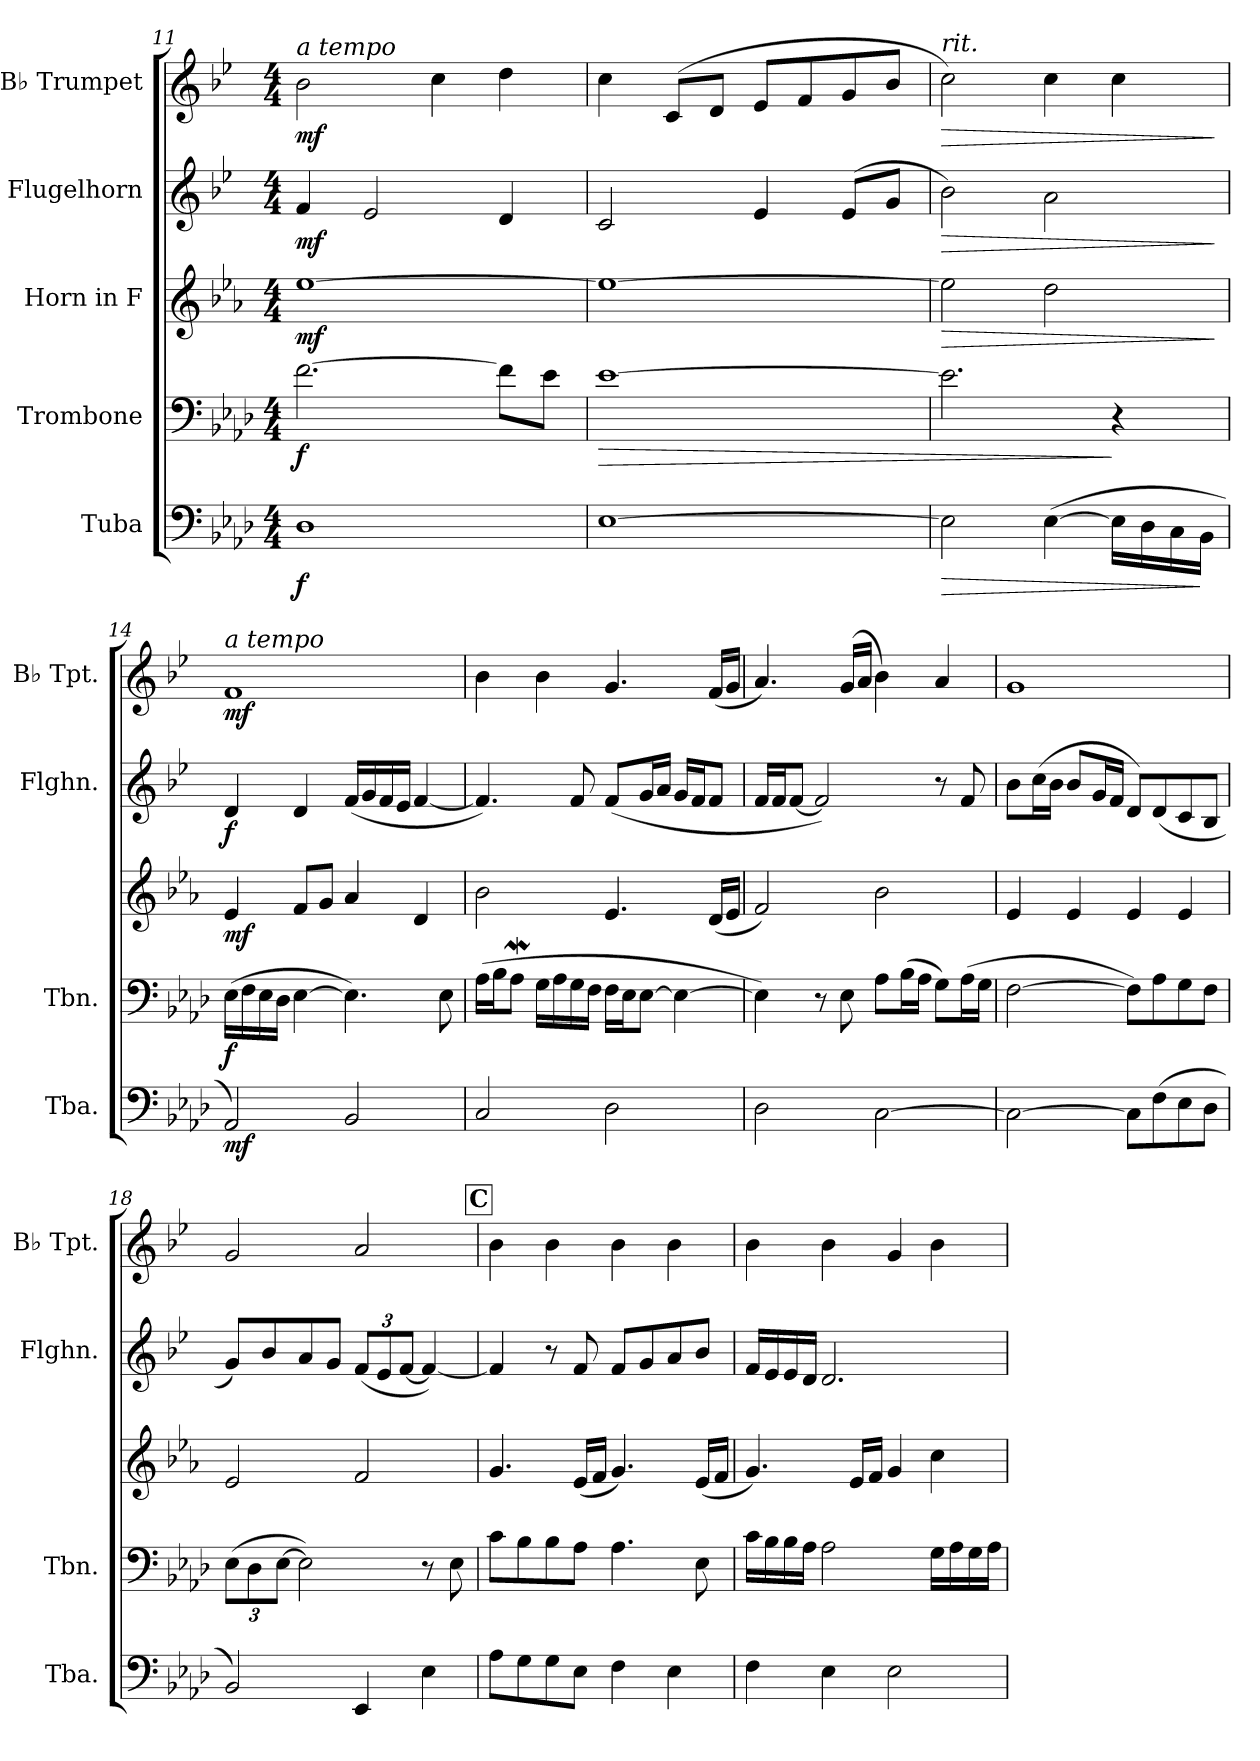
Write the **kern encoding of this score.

**kern	**dynam	**kern	**dynam	**kern	**dynam	**kern	**dynam	**kern	**dynam
*part5	*part5	*part4	*part4	*part3	*part3	*part2	*part2	*part1	*part1
*staff5	*staff5	*staff4	*staff4	*staff3	*staff3	*staff2	*staff2	*staff1	*staff1
*I"Tuba	*	*I"Trombone	*	*I"Horn in F	*	*I"Flugelhorn	*	*I"B♭ Trumpet	*
*I'Tba.	*	*I'Tbn.	*	*	*	*I'Flghn.	*	*I'B♭ Tpt.	*
!!LO:PB:g=z
*clefF4	*	*clefF4	*	*clefG2	*	*clefG2	*	*clefG2	*
*	*	*	*	*ITrd4c7	*	*ITrd4c7	*	*ITrd1c2	*
*k[b-e-a-d-]	*	*k[b-e-a-d-]	*	*k[b-e-a-d-]	*	*k[b-e-a-]	*	*k[b-e-a-d-]	*
*M4/4	*	*M4/4	*	*M4/4	*	*M4/4	*	*M4/4	*
*MM60	*	*MM60	*	*MM60	*	*MM60	*	*MM60	*
=11	=11	=11	=11	=11	=11	=11	=11	=11	=11
!	!	!	!	!	!	!	!	!LO:TX:a:i:t=a tempo	!
!	!LO:DY:b	!	!LO:DY:b	!	!LO:DY:b	!	!LO:DY:b	!	!LO:DY:b
1D-	f	[2.f\	f	[1a-	mf	4B-/	mf	2a-\	mf
.	.	.	.	.	.	2A-/	.	.	.
.	.	.	.	.	.	.	.	4b-\	.
.	.	8f\L]	.	.	.	4G/	.	4cc\	.
.	.	8e-\J	.	.	.	.	.	.	.
=12	=12	=12	=12	=12	=12	=12	=12	=12	=12
!	!	!	!LO:HP:b	!	!	!	!	!	!
[1E-	.	[1e-	>	1a-_	.	2F/	.	4b-\	.
*	*	*	*	*	*	*	*	*MM56	*
.	.	.	.	.	.	.	.	(>8B-/L	.
.	.	.	.	.	.	.	.	8c/J	.
.	.	.	.	.	.	4A-/	.	8d-/L	.
.	.	.	.	.	.	.	.	8e-/	.
.	.	.	.	.	.	(>8A-/L	.	8f/	.
.	.	.	.	.	.	8c/J	.	8a-/J	.
=13	=13	=13	=13	=13	=13	=13	=13	=13	=13
*	*	*	*	*	*	*	*	*MM50	*
!	!	!	!	!	!	!	!	!LO:TX:a:i:t=rit.	!
!	!LO:HP:b	!	!	!	!LO:HP:b	!	!LO:HP:b	!	!LO:HP:b
2E-\]	>	2.e-\]	.	2a-\]	>	2e-\)	>	2b-\)	>
(>[4E-\	.	.	.	2g\	.	2d\	.	4b-\	.
16E-\LL]	.	4r	]	.	.	.	.	4b-\	.
16D-\	.	.	.	.	.	.	.	.	.
16C\	.	.	.	.	.	.	.	.	.
16BB-\JJ	]	.	.	.	.	.	.	.	.
.	.	.	.	.	]	.	]	.	]
=14	=14	=14	=14	=14	=14	=14	=14	=14	=14
!!LO:REH:place=s1:a:B:fs=14:t=B
*	*	*	*	*	*	*	*	*MM60	*
!	!	!	!	!	!	!	!	!LO:TX:a:i:t=a tempo	!
!	!LO:DY:b	!	!LO:DY:b	!	!LO:DY:b	!	!LO:DY:b	!	!LO:DY:b
2AA-/)	mf	(<16E-\LL	f	4A-/	mf	4G/	f	1e-	mf
.	.	16F\	.	.	.	.	.	.	.
.	.	16E-\	.	.	.	.	.	.	.
.	.	16D-\JJ	.	.	.	.	.	.	.
.	.	[4E-\	.	8B-/L	.	4G/	.	.	.
.	.	.	.	8c/J	.	.	.	.	.
2BB-/	.	4.E-\])	.	4d-/	.	(<16B-/LL	.	.	.
.	.	.	.	.	.	16c/	.	.	.
.	.	.	.	.	.	16B-/	.	.	.
.	.	.	.	.	.	16A-/JJ	.	.	.
.	.	.	.	4G/	.	[4B-/	.	.	.
.	.	8E-\	.	.	.	.	.	.	.
=15	=15	=15	=15	=15	=15	=15	=15	=15	=15
2C/	.	(>16A-\LL	.	2e-\	.	4.B-/])	.	4a-\	.
.	.	16B-\J	.	.	.	.	.	.	.
.	.	8A-w\J	.	.	.	.	.	.	.
.	.	16G\LL	.	.	.	.	.	4a-\	.
.	.	16A-\	.	.	.	.	.	.	.
.	.	16G\	.	.	.	8B-/	.	.	.
.	.	16F\JJ	.	.	.	.	.	.	.
2D-\	.	16F\LL	.	4.A-/	.	(>8B-/L	.	4.f/	.
.	.	16E-\J	.	.	.	.	.	.	.
.	.	[8E-\J	.	.	.	16c/L	.	.	.
.	.	.	.	.	.	16d/JJ	.	.	.
.	.	4E-\_	.	.	.	16c/LL	.	.	.
.	.	.	.	.	.	16B-/J	.	.	.
.	.	.	.	(<16G/LL	.	8B-/J	.	(>16e-/LL	.
.	.	.	.	16A-/JJ	.	.	.	16f/JJ	.
!!LO:LB:g=z
=16	=16	=16	=16	=16	=16	=16	=16	=16	=16
2D-\	.	4E-\])	.	2B-/)	.	16B-/LL	.	4.g/)	.
.	.	.	.	.	.	16B-/J	.	.	.
.	.	.	.	.	.	[8B-/J	.	.	.
.	.	8r	.	.	.	2B-/])	.	.	.
.	.	8E-\	.	.	.	.	.	(>16f/LL	.
.	.	.	.	.	.	.	.	16g/JJ	.
[2C\	.	8A-\L	.	2e-\	.	.	.	4a-\)	.
.	.	(>16B-\L	.	.	.	.	.	.	.
.	.	16A-\JJ	.	.	.	.	.	.	.
.	.	8G\L)	.	.	.	8r	.	4g/	.
.	.	(>16A-\L	.	.	.	8B-/	.	.	.
.	.	16G\JJ	.	.	.	.	.	.	.
=17	=17	=17	=17	=17	=17	=17	=17	=17	=17
2C\_	.	[2F\	.	4A-/	.	8e-\L	.	1f	.
.	.	.	.	.	.	(>16f\L	.	.	.
.	.	.	.	.	.	16e-\JJ	.	.	.
.	.	.	.	4A-/	.	8e-/L	.	.	.
.	.	.	.	.	.	16c/L	.	.	.
.	.	.	.	.	.	16B-/JJ	.	.	.
8C\L]	.	8F\L])	.	4A-/	.	8G/L)	.	.	.
(>8F\	.	8A-\	.	.	.	(<8G/	.	.	.
8E-\	.	8G\	.	4A-/	.	8F/	.	.	.
8D-\J	.	8F\J	.	.	.	8E-/J	.	.	.
=18	=18	=18	=18	=18	=18	=18	=18	=18	=18
*	*	*Xbrackettup	*	*	*	*	*	*	*
2BB-/)	.	(<12E-\L	.	2A-/	.	8c/L)	.	2f/	.
.	.	12D-\	.	.	.	.	.	.	.
.	.	.	.	.	.	8e-/	.	.	.
.	.	[12E-\J	.	.	.	.	.	.	.
.	.	2E-\])	.	.	.	8d/	.	.	.
.	.	.	.	.	.	8c/J	.	.	.
*	*	*	*	*	*	*Xbrackettup	*	*	*
4EE-/	.	.	.	2B-/	.	(<12B-/L	.	2g/	.
.	.	.	.	.	.	12A-/	.	.	.
.	.	.	.	.	.	[12B-/J	.	.	.
4E-\	.	8r	.	.	.	4B-/_)	.	.	.
.	.	8E-\	.	.	.	.	.	.	.
!!LO:REH:place=s1:a:B:fs=14:t=C
=19	=19	=19	=19	=19	=19	=19	=19	=19	=19
8A-\L	.	8c\L	.	4.c/	.	4B-/]	.	4a-\	.
8G\	.	8B-\	.	.	.	.	.	.	.
8G\	.	8B-\	.	.	.	8r	.	4a-\	.
8E-\J	.	8A-\J	.	(<16A-/LL	.	8B-/	.	.	.
.	.	.	.	16B-/JJ	.	.	.	.	.
4F\	.	4.A-\	.	4.c/)	.	8B-/L	.	4a-\	.
.	.	.	.	.	.	8c/	.	.	.
4E-\	.	.	.	.	.	8d/	.	4a-\	.
.	.	8E-\	.	(<16A-/LL	.	8e-/J	.	.	.
.	.	.	.	16B-/JJ	.	.	.	.	.
!!LO:PB:g=z
=20	=20	=20	=20	=20	=20	=20	=20	=20	=20
4F\	.	16c\LL	.	4.c/)	.	16B-/LL	.	4a-\	.
.	.	16B-\	.	.	.	16A-/	.	.	.
.	.	16B-\	.	.	.	16A-/	.	.	.
.	.	16A-\JJ	.	.	.	16G/JJ	.	.	.
4E-\	.	2A-\	.	.	.	2.G/	.	4a-\	.
.	.	.	.	16A-/LL	.	.	.	.	.
.	.	.	.	16B-/JJ	.	.	.	.	.
2E-\	.	.	.	4c/	.	.	.	4f/	.
.	.	16G\LL	.	4f\	.	.	.	4a-\	.
.	.	16A-\	.	.	.	.	.	.	.
.	.	16G\	.	.	.	.	.	.	.
.	.	16A-\JJ	.	.	.	.	.	.	.
=	=	=	=	=	=	=	=	=	=
*-	*-	*-	*-	*-	*-	*-	*-	*-	*-
